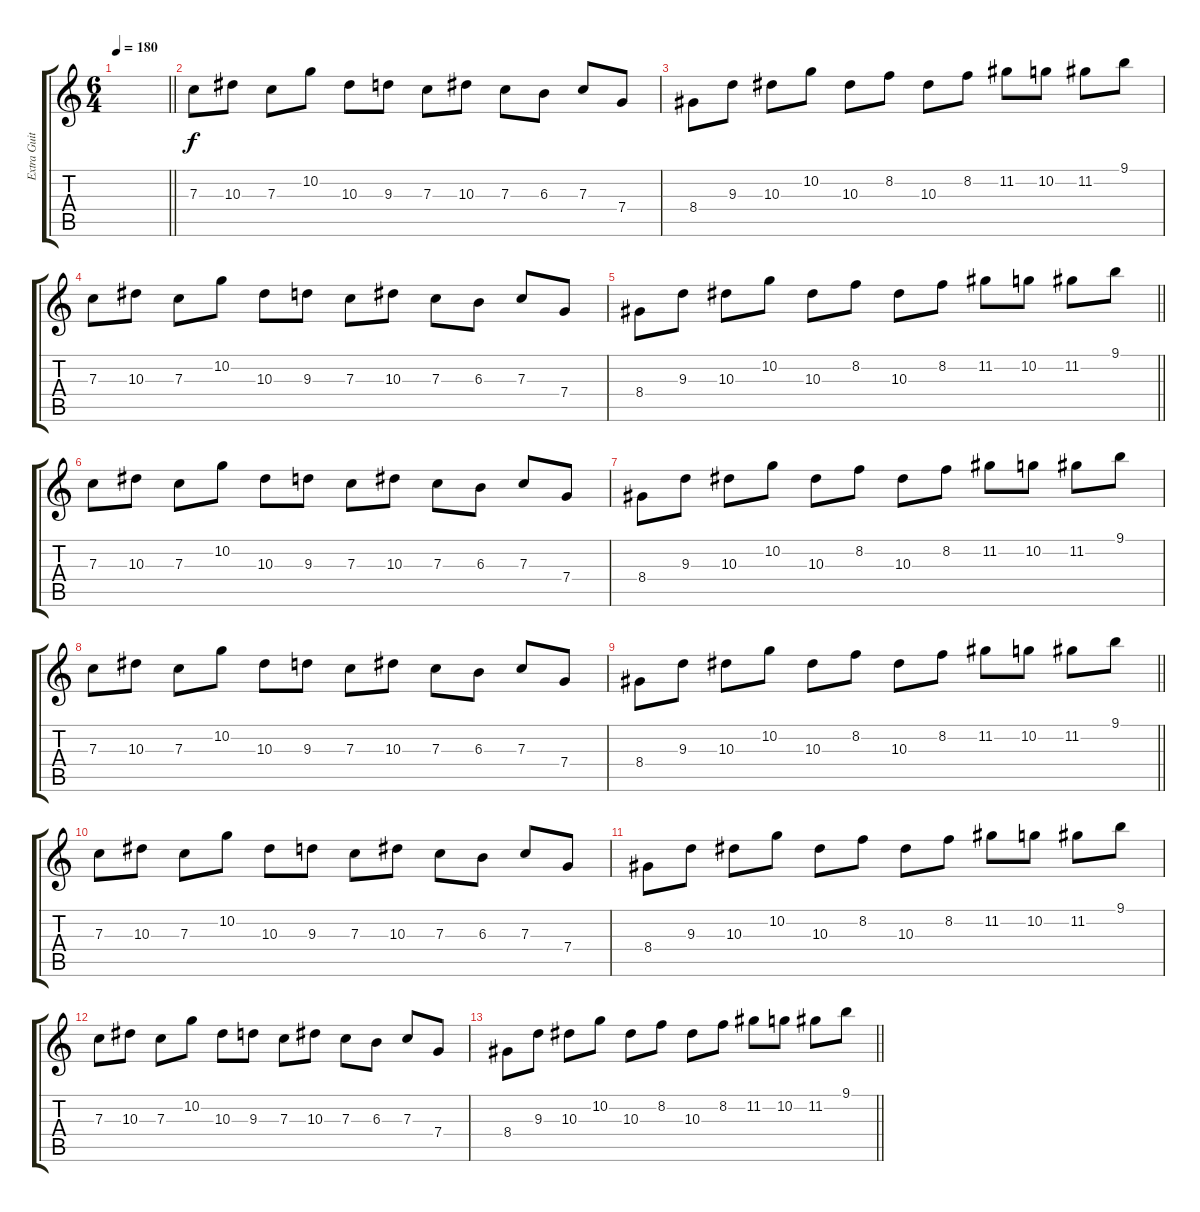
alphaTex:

\track ("Extra Guitar 2" "Extra Guit") {instrument distortionguitar}
\staff {score tabs}
\tuning (D4 A3 F3 C3 G2 C2) {hide}
\ts (6 4)
\tempo 180
\clef g2
\barLineRight lightlight
\ks c
|
7.3.8 10.3.8 7.3.8 10.2.8 10.3.8 9.3.8 7.3.8 10.3.8 7.3.8 6.3.8 7.3.8 7.4.8 |
8.4.8 9.3.8 10.3.8 10.2.8 10.3.8 8.2.8 10.3.8 8.2.8 11.2.8 10.2.8 11.2.8 9.1.8 |
7.3.8 10.3.8 7.3.8 10.2.8 10.3.8 9.3.8 7.3.8 10.3.8 7.3.8 6.3.8 7.3.8 7.4.8 |
\barLineRight lightlight
8.4.8 9.3.8 10.3.8 10.2.8 10.3.8 8.2.8 10.3.8 8.2.8 11.2.8 10.2.8 11.2.8 9.1.8 |
7.3.8 10.3.8 7.3.8 10.2.8 10.3.8 9.3.8 7.3.8 10.3.8 7.3.8 6.3.8 7.3.8 7.4.8 |
8.4.8 9.3.8 10.3.8 10.2.8 10.3.8 8.2.8 10.3.8 8.2.8 11.2.8 10.2.8 11.2.8 9.1.8 |
7.3.8 10.3.8 7.3.8 10.2.8 10.3.8 9.3.8 7.3.8 10.3.8 7.3.8 6.3.8 7.3.8 7.4.8 |
\barLineRight lightlight
8.4.8 9.3.8 10.3.8 10.2.8 10.3.8 8.2.8 10.3.8 8.2.8 11.2.8 10.2.8 11.2.8 9.1.8 |
7.3.8 10.3.8 7.3.8 10.2.8 10.3.8 9.3.8 7.3.8 10.3.8 7.3.8 6.3.8 7.3.8 7.4.8 |
8.4.8 9.3.8 10.3.8 10.2.8 10.3.8 8.2.8 10.3.8 8.2.8 11.2.8 10.2.8 11.2.8 9.1.8 |
7.3.8 10.3.8 7.3.8 10.2.8 10.3.8 9.3.8 7.3.8 10.3.8 7.3.8 6.3.8 7.3.8 7.4.8 |
\barLineRight lightlight
8.4.8 9.3.8 10.3.8 10.2.8 10.3.8 8.2.8 10.3.8 8.2.8 11.2.8 10.2.8 11.2.8 9.1.8
